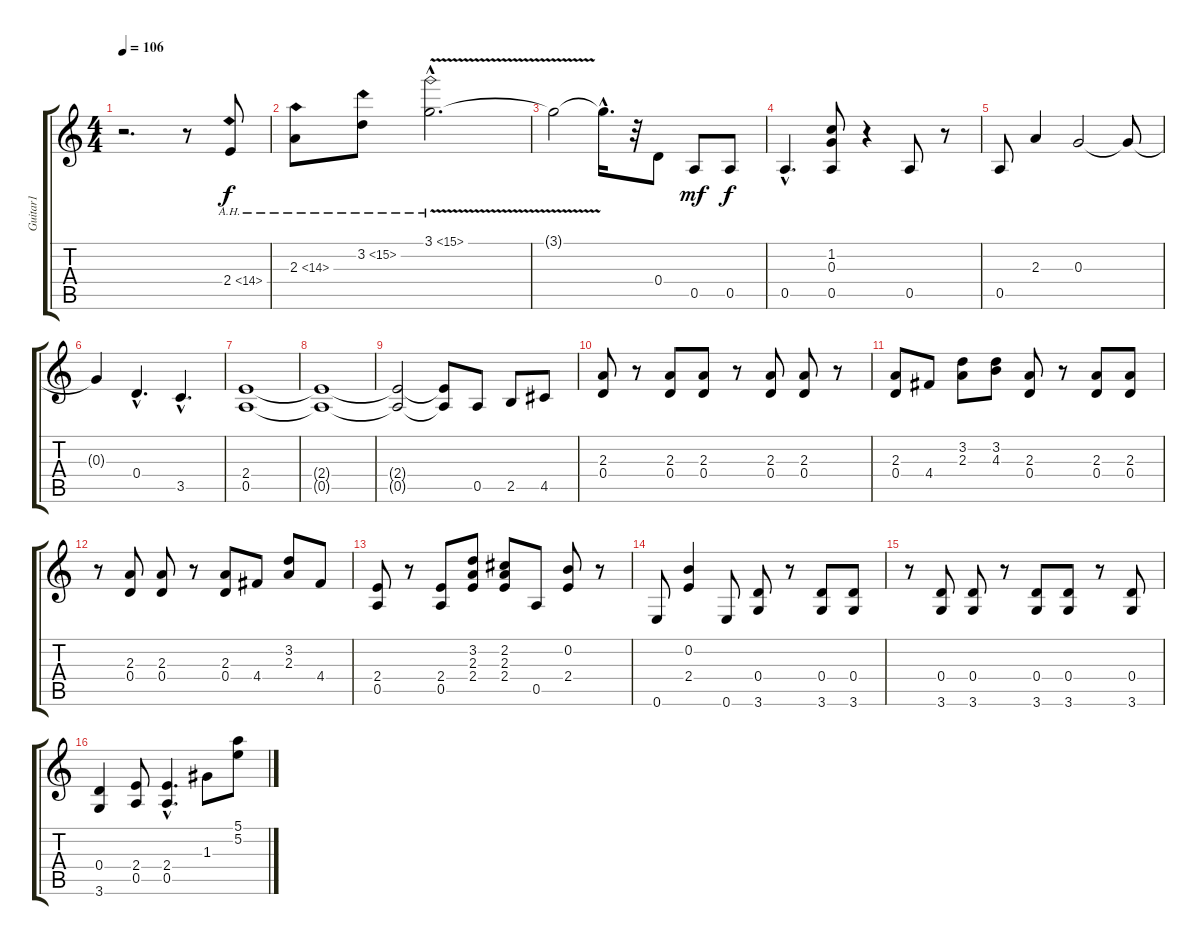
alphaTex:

\track ("Guitar1" "Guitar1") {instrument overdrivenguitar}
\staff {score tabs}
\tuning (E4 B3 G3 D3 A2 E2) {hide}
\ts (4 4)
\tempo 106
\clef g2
\ks c
r.2{d dy f instrument overdrivenguitar} r.8 2.4{ah 12}.8{volume 11 balance 12 instrument overdrivenguitar} |
2.3{ah 12}.8 3.2{ah 12}.8 3.1{ah 12 v hac}.2{d} |
3.1{t}.2 3.1{hac t}.16{d} r.32 0.4.8{volume 9} 0.5.8{dy mf} 0.5.8{dy f} |
0.5{hac}.4{d instrument overdrivenguitar} (1.2 0.3 0.5).8 r.4 0.5.8 r.8 |
0.5.8 2.3.4 0.3.2 0.3{t}.8 |
0.3{t}.4 0.4{hac}.4{d} 3.5{hac}.4{d} |
(2.4 0.5).1 |
(2.4{t} 0.5{t}).1 |
(2.4{t} 0.5{t}).2 (2.4{t} 0.5{t}).8 0.5.8 2.5.8 4.5.8 |
(2.3 0.4).8 r.8 (2.3 0.4).8 (2.3 0.4).8 r.8 (2.3 0.4).8 (2.3 0.4).8 r.8 |
(2.3 0.4).8 4.4.8 (3.2 2.3).8 (3.2 4.3).8 (2.3 0.4).8 r.8 (2.3 0.4).8 (2.3 0.4).8 |
r.8 (2.3 0.4).8 (2.3 0.4).8 r.8 (2.3 0.4).8 4.4.8 (3.2 2.3).8 4.4.8 |
(2.4 0.5).8 r.8 (2.4 0.5).8 (3.2 2.3 2.4).8 (2.2 2.3 2.4).8 0.5.8 (0.2 2.4).8 r.8 |
0.6.8 (0.2 2.4).4 0.6.8 (0.4 3.6).8 r.8 (0.4 3.6).8 (0.4 3.6).8 |
r.8 (0.4 3.6).8 (0.4 3.6).8 r.8 (0.4 3.6).8 (0.4 3.6).8 r.8 (0.4 3.6).8 |
(0.4 3.6).4 (2.4 0.5).8 (2.4{hac} 0.5{hac}).4{d} 1.3.8 (5.1 5.2).8
